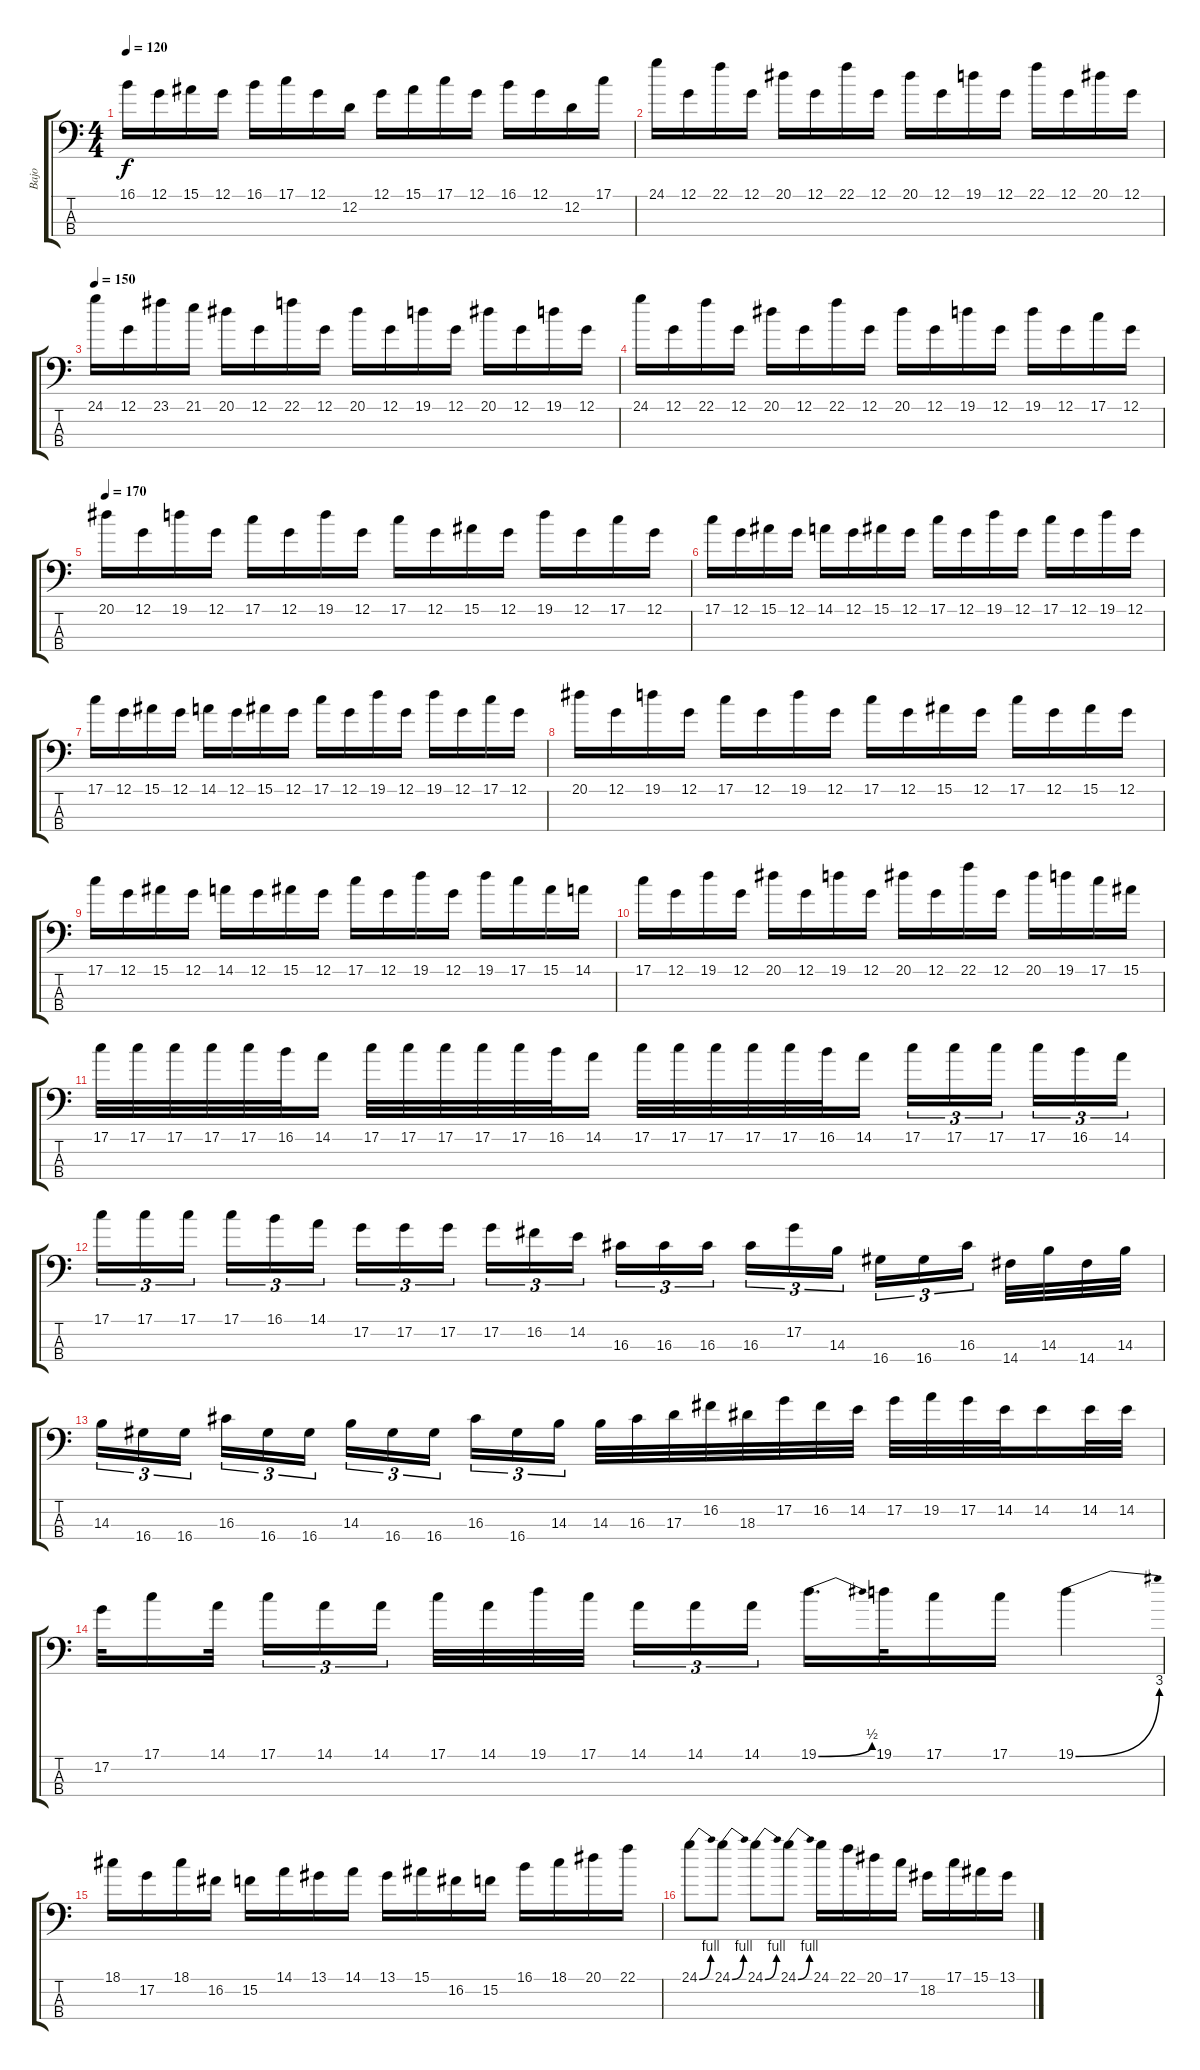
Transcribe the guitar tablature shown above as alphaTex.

\track ("Bajo" "Bajo") {instrument electricbassfinger}
\staff {score tabs}
\tuning (G2 D2 A1 E1) {hide}
\ts (4 4)
\tempo 120
\clef f4
\ks c
16.1.16{dy f} 12.1.16 15.1.16 12.1.16 16.1.16 17.1.16 12.1.16 12.2.16 12.1.16 15.1.16 17.1.16 12.1.16 16.1.16 12.1.16 12.2.16 17.1.16 |
24.1.16 12.1.16 22.1.16 12.1.16 20.1.16 12.1.16 22.1.16 12.1.16 20.1.16 12.1.16 19.1.16 12.1.16 22.1.16 12.1.16 20.1.16 12.1.16 |
\tempo 150
24.1.16 12.1.16 23.1.16 21.1.16 20.1.16 12.1.16 22.1.16 12.1.16 20.1.16 12.1.16 19.1.16 12.1.16 20.1.16 12.1.16 19.1.16 12.1.16 |
24.1.16 12.1.16 22.1.16 12.1.16 20.1.16 12.1.16 22.1.16 12.1.16 20.1.16 12.1.16 19.1.16 12.1.16 19.1.16 12.1.16 17.1.16 12.1.16 |
\tempo 170
20.1.16 12.1.16 19.1.16 12.1.16 17.1.16 12.1.16 19.1.16 12.1.16 17.1.16 12.1.16 15.1.16 12.1.16 19.1.16 12.1.16 17.1.16 12.1.16 |
17.1.16 12.1.16 15.1.16 12.1.16 14.1.16 12.1.16 15.1.16 12.1.16 17.1.16 12.1.16 19.1.16 12.1.16 17.1.16 12.1.16 19.1.16 12.1.16 |
17.1.16 12.1.16 15.1.16 12.1.16 14.1.16 12.1.16 15.1.16 12.1.16 17.1.16 12.1.16 19.1.16 12.1.16 19.1.16 12.1.16 17.1.16 12.1.16 |
20.1.16 12.1.16 19.1.16 12.1.16 17.1.16 12.1.16 19.1.16 12.1.16 17.1.16 12.1.16 15.1.16 12.1.16 17.1.16 12.1.16 15.1.16 12.1.16 |
17.1.16 12.1.16 15.1.16 12.1.16 14.1.16 12.1.16 15.1.16 12.1.16 17.1.16 12.1.16 19.1.16 12.1.16 19.1.16 17.1.16 15.1.16 14.1.16 |
17.1.16 12.1.16 19.1.16 12.1.16 20.1.16 12.1.16 19.1.16 12.1.16 20.1.16 12.1.16 22.1.16 12.1.16 20.1.16 19.1.16 17.1.16 15.1.16 |
17.1.32 17.1.32 17.1.32 17.1.32 17.1.32 16.1.32 14.1.16 17.1.32 17.1.32 17.1.32 17.1.32 17.1.32 16.1.32 14.1.16 17.1.32 17.1.32 17.1.32 17.1.32 17.1.32 16.1.32 14.1.16 17.1.16{tu (3 2)} 17.1.16{tu (3 2)} 17.1.16{tu (3 2) beam splitsecondary} 17.1.16{tu (3 2)} 16.1.16{tu (3 2)} 14.1.16{tu (3 2)} |
17.1.16{tu (3 2)} 17.1.16{tu (3 2)} 17.1.16{tu (3 2) beam splitsecondary} 17.1.16{tu (3 2)} 16.1.16{tu (3 2)} 14.1.16{tu (3 2)} 17.2.16{tu (3 2)} 17.2.16{tu (3 2)} 17.2.16{tu (3 2) beam splitsecondary} 17.2.16{tu (3 2)} 16.2.16{tu (3 2)} 14.2.16{tu (3 2)} 16.3.16{tu (3 2)} 16.3.16{tu (3 2)} 16.3.16{tu (3 2) beam splitsecondary} 16.3.16{tu (3 2)} 17.2.16{tu (3 2)} 14.3.16{tu (3 2)} 16.4.16{tu (3 2)} 16.4.16{tu (3 2)} 16.3.16{tu (3 2) beam splitsecondary} 14.4.32 14.3.32 14.4.32 14.3.32 |
14.3.16{tu (3 2)} 16.4.16{tu (3 2)} 16.4.16{tu (3 2) beam splitsecondary} 16.3.16{tu (3 2)} 16.4.16{tu (3 2)} 16.4.16{tu (3 2)} 14.3.16{tu (3 2)} 16.4.16{tu (3 2)} 16.4.16{tu (3 2) beam splitsecondary} 16.3.16{tu (3 2)} 16.4.16{tu (3 2)} 14.3.16{tu (3 2)} 14.3.32 16.3.32 17.3.32 16.2.32 18.3.32 17.2.32 16.2.32 14.2.32 17.2.32 19.2.32 17.2.32 14.2.32 14.2.16 14.2.32 14.2.32 |
17.2.32 17.1.16 14.1.32{beam splitsecondary} 17.1.16{tu (3 2)} 14.1.16{tu (3 2)} 14.1.16{tu (3 2)} 17.1.32 14.1.32 19.1.32 17.1.32{beam splitsecondary} 14.1.16{tu (3 2)} 14.1.16{tu (3 2)} 14.1.16{tu (3 2)} 19.1{be (bend 0 0 60 2)}.16{d} 19.1.32 17.1.16 17.1.16 19.1{be (bend 0 0 60 12)}.4 |
18.1.16 17.2.16 18.1.16 16.2.16 15.2.16 14.1.16 13.1.16 14.1.16 13.1.16 15.1.16 16.2.16 15.2.16 16.1.16 18.1.16 20.1.16 22.1.16 |
24.1{be (bend 0 0 60 4)}.8 24.1{be (bend 0 0 60 4)}.8 24.1{be (bend 0 0 60 4)}.8 24.1{be (bend 0 0 60 4)}.8 24.1.16 22.1.16 20.1.16 17.1.16 18.2.16 17.1.16 15.1.16 13.1.16
